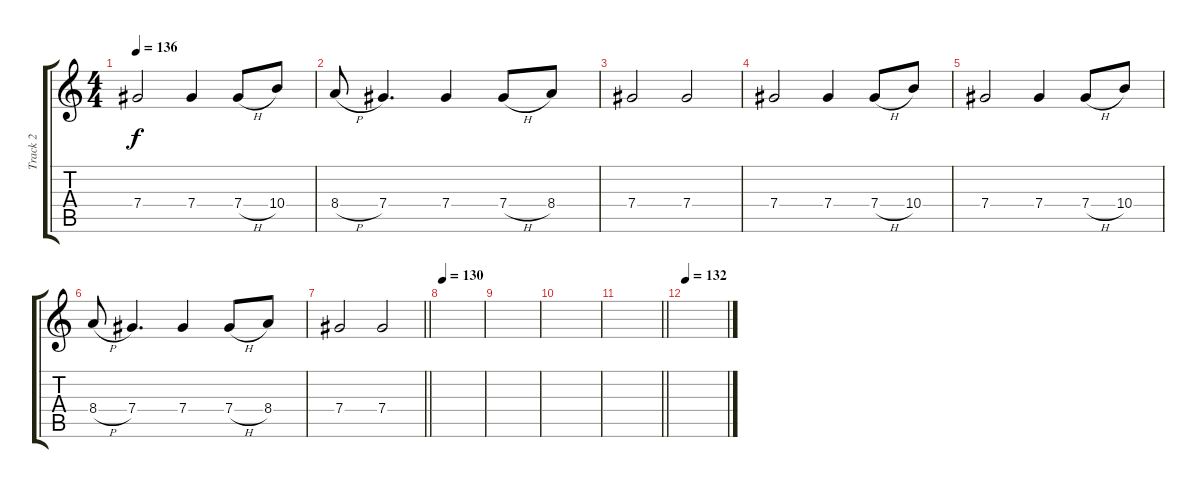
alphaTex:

\track ("Track 2" "Track 2") {instrument distortionguitar}
\staff {score tabs}
\tuning (Eb4 Bb3 Gb3 Db3 Ab2 Eb2) {hide}
\ts (4 4)
\tempo 136
\clef g2
\ks c
7.4.2{dy f} 7.4.4 7.4{h}.8 10.4.8 |
8.4{h}.8 7.4.4{d} 7.4.4 7.4{h}.8 8.4.8 |
7.4.2 7.4.2 |
7.4.2 7.4.4 7.4{h}.8 10.4.8 |
7.4.2 7.4.4 7.4{h}.8 10.4.8 |
8.4{h}.8 7.4.4{d} 7.4.4 7.4{h}.8 8.4.8 |
\barLineRight lightlight
7.4.2 7.4.2 |
\section ("" "")
\tempo 130
|
|
|
\barLineRight lightlight
|
\section ("" "")
\tempo 132
